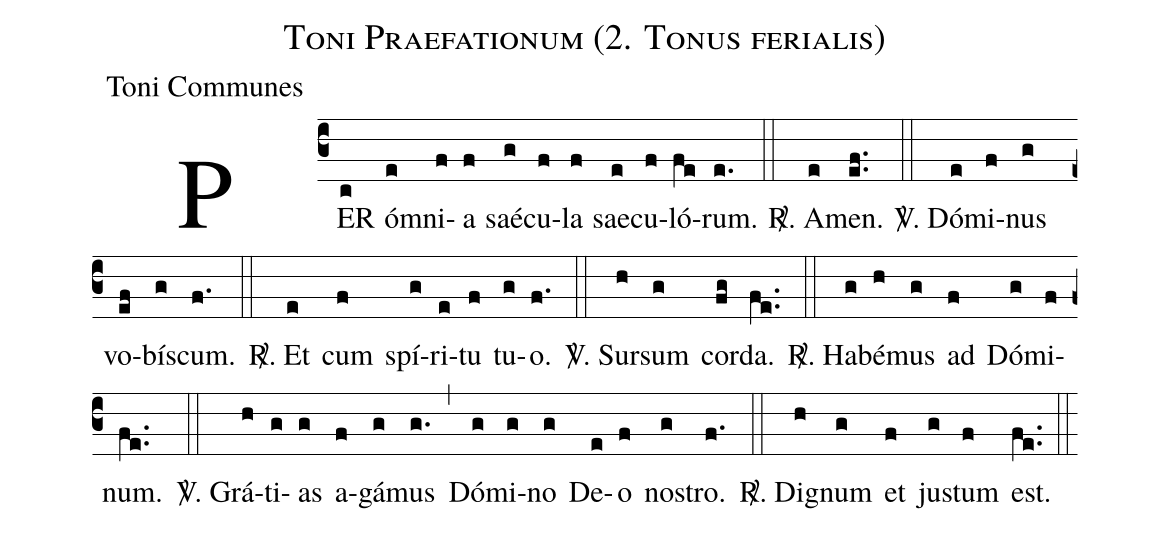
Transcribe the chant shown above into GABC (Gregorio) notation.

name:Toni Praefationum (2. Tonus ferialis);
office-part:Toni Communes;
%%
(c3) PER(c) ó(e)mni(f)a(f) saé(g)cu(f)la(f) sae(e)cu(f)ló(fe)rum.(e.) (::)
<sp>R/</sp>. A(e)men.(ef..) (::)
<nlba><sp>V/</sp>. Dó(e)mi(f)nus</nlba>(g) vo(ef)bís(g)cum.(f.) (::)
<sp>R/</sp>. Et(e) cum(f) spí(g)ri(e)tu(f) tu(g)o.(f.) (::)
<sp>V/</sp>. Sur(h)sum(g) cor(fg)da.(fe..) (::)
<sp>R/</sp>. Ha(g)bé(h)mus(g) ad(f) Dó(g)mi(f)num.(fe..) (::)
<sp>V/</sp>. Grá(h)ti(g)as(g) a(f)gá(g)mus(g.) (,)
<nlba>Dó(g)mi(g)no</nlba>(g) De(e)o(f) no(g)stro.(f.) (::)
<sp>R/</sp>. Di(h)gnum(g) et(f) ju(g)stum(f) est.(fe..) (::)
